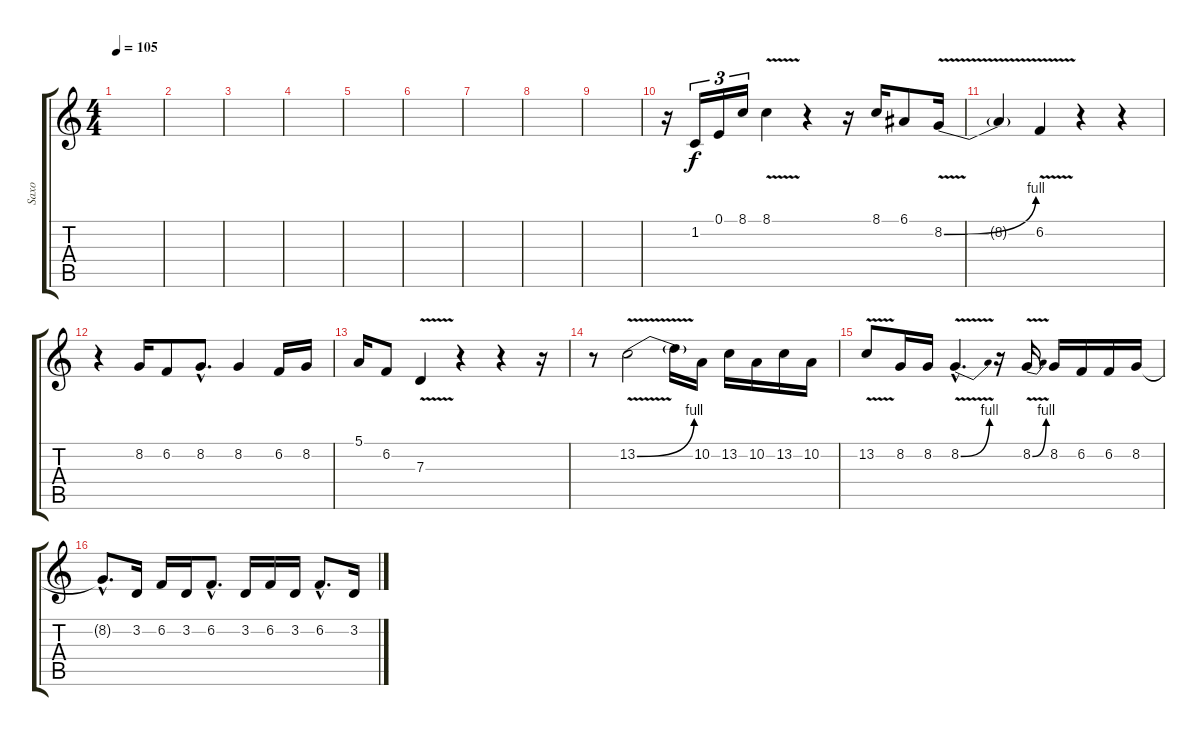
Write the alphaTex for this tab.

\track ("Saxo" "Saxo") {instrument tenorsax}
\staff {score tabs}
\tuning (E4 B3 G3 D3 A2 E2) {hide}
\ts (4 4)
\tempo 105
\clef g2
\ks c
|
|
|
|
|
|
|
|
|
r.16 1.2.16{tu (3 2)} 0.1.16{tu (3 2)} 8.1.16{tu (3 2)} 8.1{v}.4 r.4 r.16 8.1.16 6.1.8 8.2{be (bend 0 0 60 4) v}.16 |
8.2{t}.4 6.2{v}.4 r.4 r.4 |
r.4 8.2.16 6.2.8 8.2{hac}.8{d} 8.2.4 6.2.16 8.2.16 |
5.1.16 6.2.8 7.3{v}.4 r.4 r.4 r.16 |
r.8 13.2{be (bend 0 0 60 4) v}.2 13.2{t}.16 10.2.16 13.2.16 10.2.16 13.2.16 10.2.16 |
13.2{v}.8 8.2.16 8.2.16 8.2{be (bend 0 0 60 4) v hac}.4{d} r.16 8.2{be (bend 0 0 60 4) v}.16 8.2.16 6.2.16 6.2.16 8.2.16 |
8.2{hac t}.8{d} 3.2.16 6.2.16 3.2.16 6.2{hac}.8{d} 3.2.16 6.2.16 3.2.16 6.2{hac}.8{d} 3.2.16
